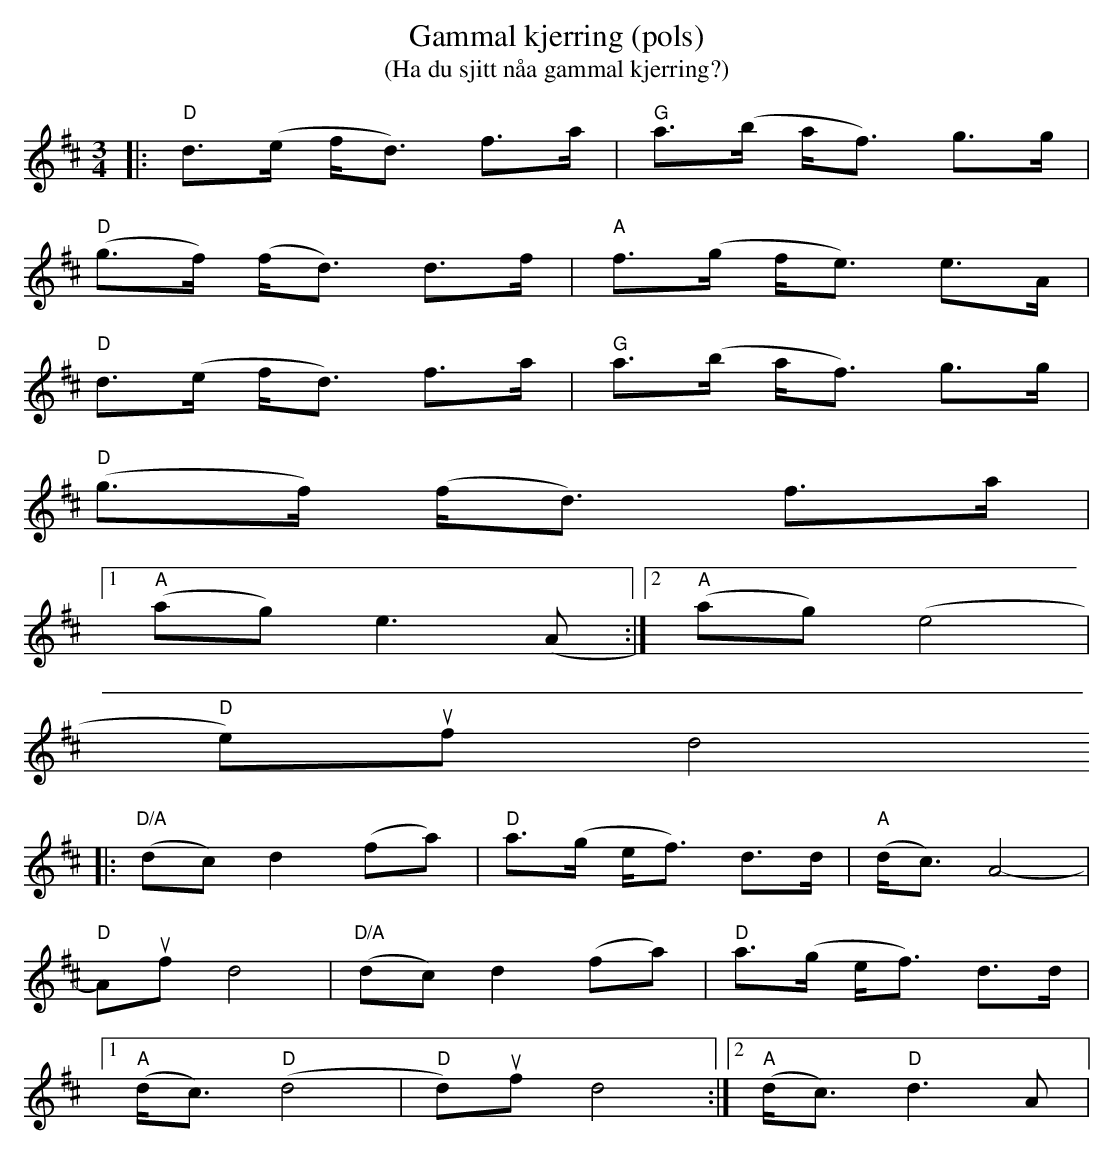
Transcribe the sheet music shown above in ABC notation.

X:1
T:Gammal kjerring (pols)
T:(Ha du sjitt n\aaa gammal kjerring?)
M:3/4
L:1/8
K:D
|: "D"d>(e f<d) f>a | "G"a>(b a<f) g>g |
   "D"(g>f) (f<d) d>f |  "A"f>(g f<e) e>A |
   "D"d>(e f<d) f>a | "G"a>(b a<f) g>g |
   "D"(g>f) (f<d) f>a |
   [1  "A"(ag) e3 (A :|2 "A"(ag) (e4 |
   "D"e)uf d4
|: "D/A"(dc) d2 (fa) | "D"a>(g e<f) d>d | "A"(d<c) A4- |
   "D"Auf d4 | "D/A"(dc) d2 (fa) | "D"a>(g e<f) d>d |
[1 "A"(d<c) "D"(d4 | "D"d)uf d4 :|2 "A"(d<c) "D"d3 A |
